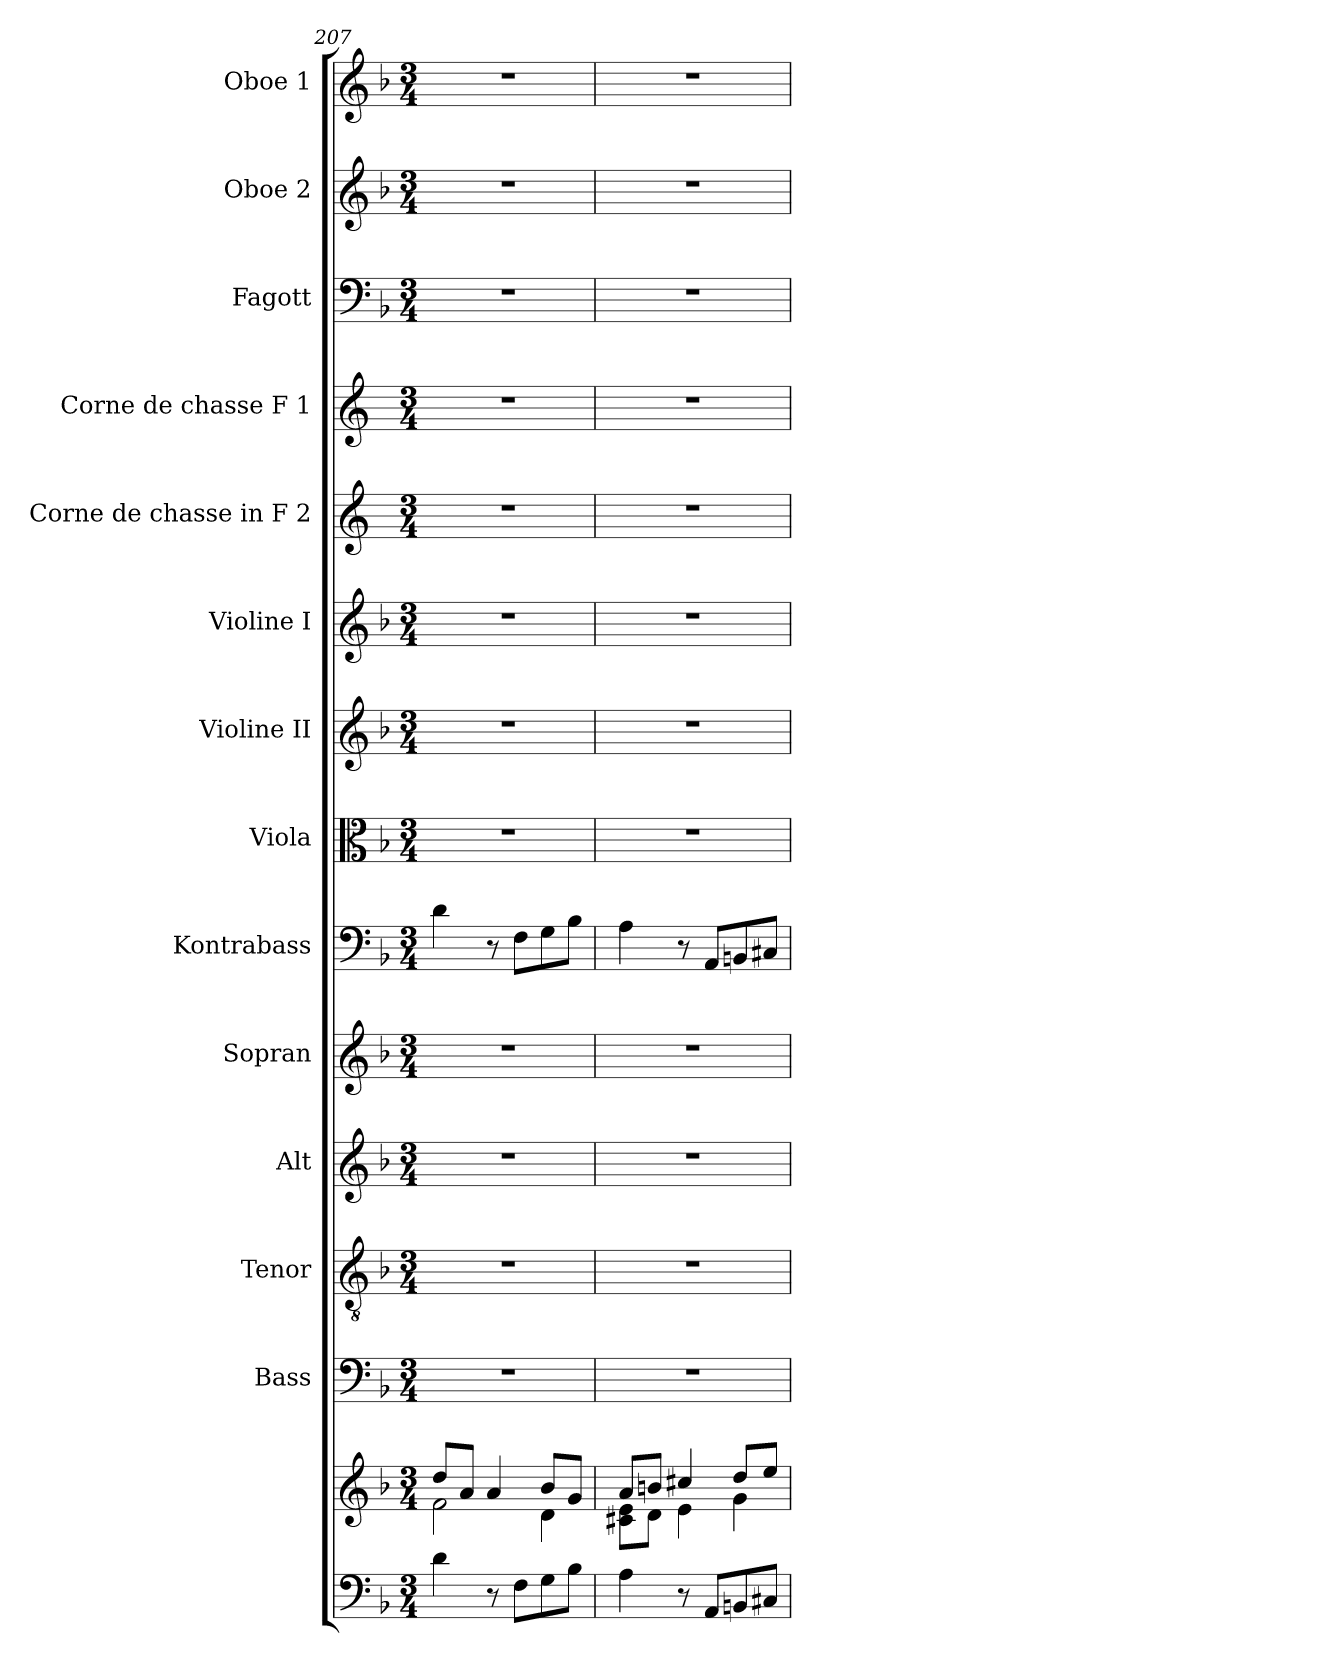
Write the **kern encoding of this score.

**kern	**kern	**kern	**kern	**kern	**kern	**kern	**kern	**kern	**kern	**kern	**kern	**kern	**kern	**kern
*part14	*part14	*part13	*part12	*part11	*part10	*part9	*part8	*part7	*part6	*part5	*part4	*part3	*part2	*part1
*staff15	*staff14	*staff13	*staff12	*staff11	*staff10	*staff9	*staff8	*staff7	*staff6	*staff5	*staff4	*staff3	*staff2	*staff1
*	*	*I"Bass	*I"Tenor	*I"Alt	*I"Sopran	*I"Kontrabass	*I"Viola	*I"Violine II	*I"Violine I	*I"Corne de chasse in F 2	*I"Corne de chasse F 1	*I"Fagott	*I"Oboe 2	*I"Oboe 1
*	*	*I'B.	*I'T.	*I'A.	*I'S.	*I'Kb.	*I'Vla.	*I'Vl. II	*I'Vl. I	*	*	*I'Fg.	*I'Ob. 2	*I'Ob. 1
*clefF4	*clefG2	*clefF4	*clefGv2	*clefG2	*clefG2	*clefF4	*clefC3	*clefG2	*clefG2	*clefG2	*clefG2	*clefF4	*clefG2	*clefG2
*	*	*	*	*	*	*ITrd7c12	*	*	*	*ITrd4c7	*ITrd4c7	*	*	*
*k[b-]	*k[b-]	*k[b-]	*k[b-]	*k[b-]	*k[b-]	*k[b-]	*k[b-]	*k[b-]	*k[b-]	*k[b-]	*k[b-]	*k[b-]	*k[b-]	*k[b-]
*F:	*F:	*F:	*F:	*F:	*F:	*F:	*F:	*F:	*F:	*F:	*F:	*F:	*F:	*F:
*M3/4	*M3/4	*M3/4	*M3/4	*M3/4	*M3/4	*M3/4	*M3/4	*M3/4	*M3/4	*M3/4	*M3/4	*M3/4	*M3/4	*M3/4
=207	=207	=207	=207	=207	=207	=207	=207	=207	=207	=207	=207	=207	=207	=207
*	*^	*	*	*	*	*	*	*	*	*	*	*	*	*
4d\	8dd/L	2f\	2.r	2.r	2.r	2.r	4D\	2.r	2.r	2.r	2.r	2.r	2.r	2.r	2.r
.	8a/J	.	.	.	.	.	.	.	.	.	.	.	.	.	.
8r	4a/	.	.	.	.	.	8r	.	.	.	.	.	.	.	.
8F\L	.	.	.	.	.	.	8FF\L	.	.	.	.	.	.	.	.
8G\	8b-/L	4d\	.	.	.	.	8GG\	.	.	.	.	.	.	.	.
8B-\J	8g/J	.	.	.	.	.	8BB-\J	.	.	.	.	.	.	.	.
=208	=208	=208	=208	=208	=208	=208	=208	=208	=208	=208	=208	=208	=208	=208	=208
4A\	8a/L	8c#X\ 8e\L	2.r	2.r	2.r	2.r	4AA\	2.r	2.r	2.r	2.r	2.r	2.r	2.r	2.r
.	8bn/J	8d\J	.	.	.	.	.	.	.	.	.	.	.	.	.
8r	4cc#X/	4e\	.	.	.	.	8r	.	.	.	.	.	.	.	.
8AA/L	.	.	.	.	.	.	8AAA/L	.	.	.	.	.	.	.	.
8BBn/	8dd/L	4g\	.	.	.	.	8BBBn/	.	.	.	.	.	.	.	.
8C#X/J	8ee/J	.	.	.	.	.	8CC#X/J	.	.	.	.	.	.	.	.
*	*v	*v	*	*	*	*	*	*	*	*	*	*	*	*	*
=	=	=	=	=	=	=	=	=	=	=	=	=	=	=
*-	*-	*-	*-	*-	*-	*-	*-	*-	*-	*-	*-	*-	*-	*-
